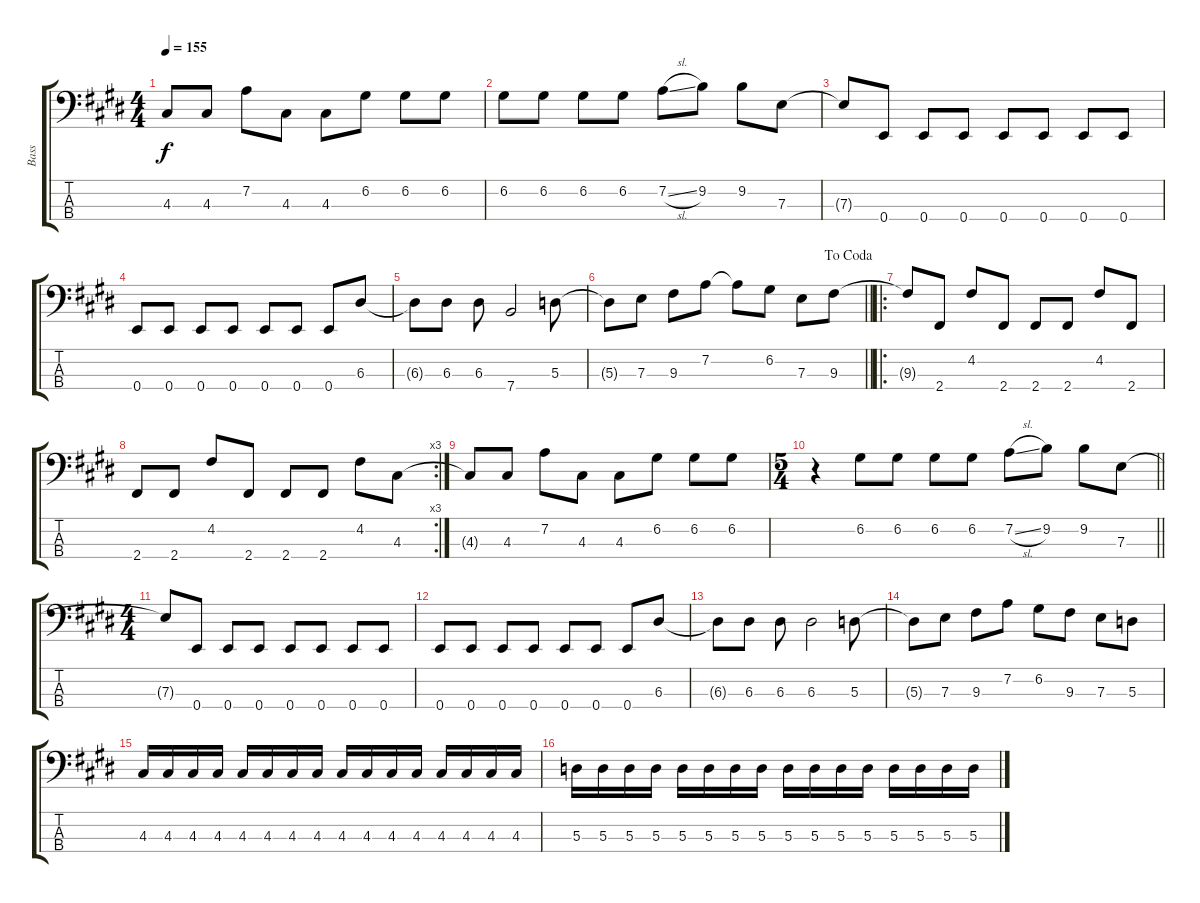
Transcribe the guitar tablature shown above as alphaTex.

\track ("Bass" "Bass") {instrument electricbassfinger}
\staff {score tabs}
\tuning (G2 D2 A1 E1) {hide}
\ts (4 4)
\tempo 155
\clef f4
\ks e
4.3{t}.8{dy f} 4.3.8 7.2.8 4.3.8 4.3.8 6.2.8 6.2.8 6.2.8 |
6.2.8 6.2.8 6.2.8 6.2.8 7.2{sl}.8 9.2.8 9.2.8 7.3.8 |
7.3{t}.8 0.4.8 0.4.8 0.4.8 0.4.8 0.4.8 0.4.8 0.4.8 |
0.4.8 0.4.8 0.4.8 0.4.8 0.4.8 0.4.8 0.4.8 6.3.8 |
6.3{t}.8 6.3.8 6.3.8 7.4.2 5.3.8 |
\jump dacoda
\barLineRight lightlight
5.3{t}.8 7.3.8 9.3.8 7.2.8 7.2{t}.8 6.2.8 7.3.8 9.3.8 |
\ro
9.3{t}.8 2.4.8 4.2.8 2.4.8 2.4.8 2.4.8 4.2.8 2.4.8 |
\rc 3
2.4.8 2.4.8 4.2.8 2.4.8 2.4.8 2.4.8 4.2.8 4.3.8 |
4.3{t}.8 4.3.8 7.2.8 4.3.8 4.3.8 6.2.8 6.2.8 6.2.8 |
\ts (5 4)
\barLineRight lightlight
r.4 6.2.8 6.2.8 6.2.8 6.2.8 7.2{sl}.8 9.2.8 9.2.8 7.3.8 |
\ts (4 4)
7.3{t}.8 0.4.8 0.4.8 0.4.8 0.4.8 0.4.8 0.4.8 0.4.8 |
0.4.8 0.4.8 0.4.8 0.4.8 0.4.8 0.4.8 0.4.8 6.3.8 |
6.3{t}.8 6.3.8 6.3.8 6.3.2 5.3.8 |
5.3{t}.8 7.3.8 9.3.8 7.2.8 6.2.8 9.3.8 7.3.8 5.3.8 |
4.3.16 4.3.16 4.3.16 4.3.16 4.3.16 4.3.16 4.3.16 4.3.16 4.3.16 4.3.16 4.3.16 4.3.16 4.3.16 4.3.16 4.3.16 4.3.16 |
5.3.16 5.3.16 5.3.16 5.3.16 5.3.16 5.3.16 5.3.16 5.3.16 5.3.16 5.3.16 5.3.16 5.3.16 5.3.16 5.3.16 5.3.16 5.3.16
